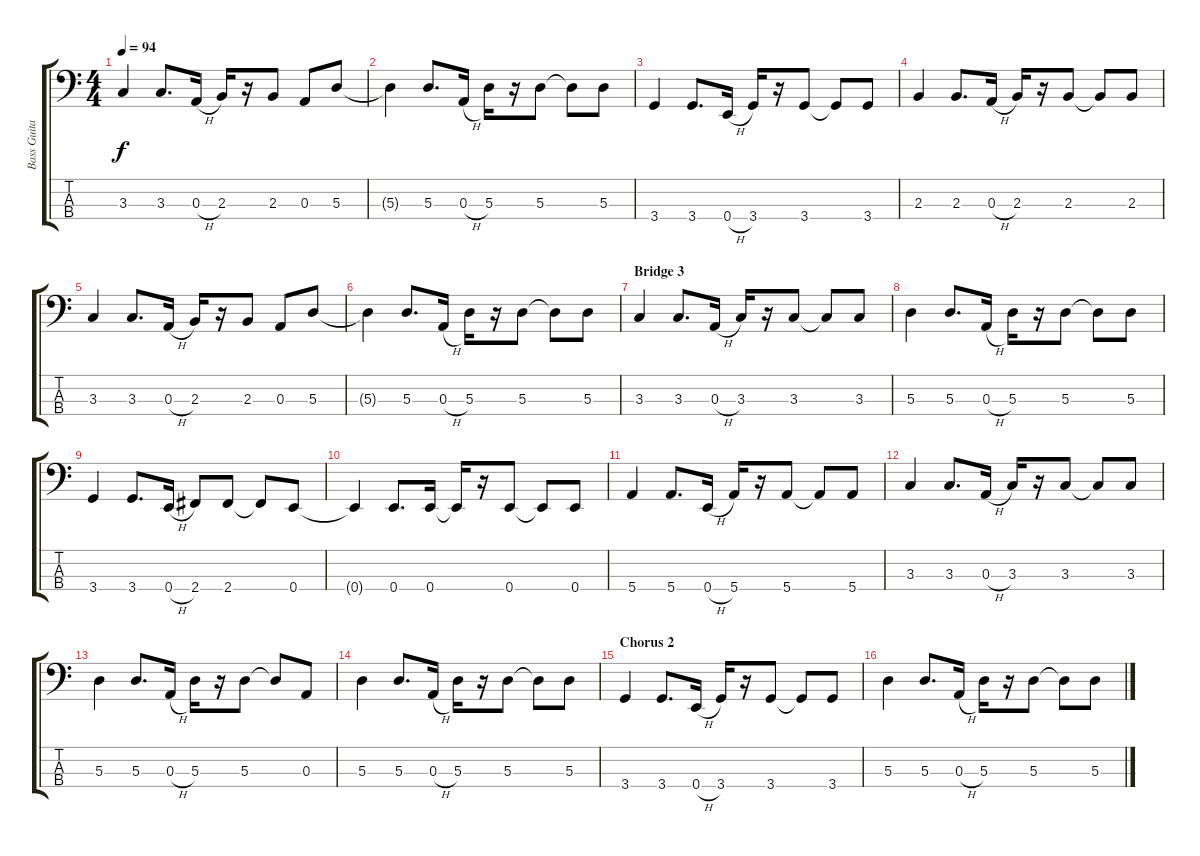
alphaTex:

\track ("Bass Guitar" "Bass Guita") {instrument electricbasspick}
\staff {score tabs}
\tuning (G2 D2 A1 E1) {hide}
\ts (4 4)
\tempo 94
\clef f4
\ks c
3.3.4{dy f} 3.3.8{d} 0.3{h}.16 2.3.16 r.16 2.3.8 0.3.8 5.3.8 |
5.3{t}.4 5.3.8{d} 0.3{h}.16 5.3.16 r.16 5.3.8 5.3{t}.8 5.3.8 |
3.4.4 3.4.8{d} 0.4{h}.16 3.4.16 r.16 3.4.8 3.4{t}.8 3.4.8 |
2.3.4 2.3.8{d} 0.3{h}.16 2.3.16 r.16 2.3.8 2.3{t}.8 2.3.8 |
3.3.4 3.3.8{d} 0.3{h}.16 2.3.16 r.16 2.3.8 0.3.8 5.3.8 |
5.3{t}.4 5.3.8{d} 0.3{h}.16 5.3.16 r.16 5.3.8 5.3{t}.8 5.3.8 |
\section ("" "Bridge 3")
3.3.4 3.3.8{d} 0.3{h}.16 3.3.16 r.16 3.3.8 3.3{t}.8 3.3.8 |
5.3.4 5.3.8{d} 0.3{h}.16 5.3.16 r.16 5.3.8 5.3{t}.8 5.3.8 |
3.4.4 3.4.8{d} 0.4{h}.16 2.4.8 2.4.8 2.4{t}.8 0.4.8 |
0.4{t}.4 0.4.8{d} 0.4.16 0.4{t}.16 r.16 0.4.8 0.4{t}.8 0.4.8 |
5.4.4 5.4.8{d} 0.4{h}.16 5.4.16 r.16 5.4.8 5.4{t}.8 5.4.8 |
3.3.4 3.3.8{d} 0.3{h}.16 3.3.16 r.16 3.3.8 3.3{t}.8 3.3.8 |
5.3.4 5.3.8{d} 0.3{h}.16 5.3.16 r.16 5.3.8 5.3{t}.8 0.3.8 |
5.3.4 5.3.8{d} 0.3{h}.16 5.3.16 r.16 5.3.8 5.3{t}.8 5.3.8 |
\section ("" "Chorus 2")
3.4.4 3.4.8{d} 0.4{h}.16 3.4.16 r.16 3.4.8 3.4{t}.8 3.4.8 |
5.3.4 5.3.8{d} 0.3{h}.16 5.3.16 r.16 5.3.8 5.3{t}.8 5.3.8
